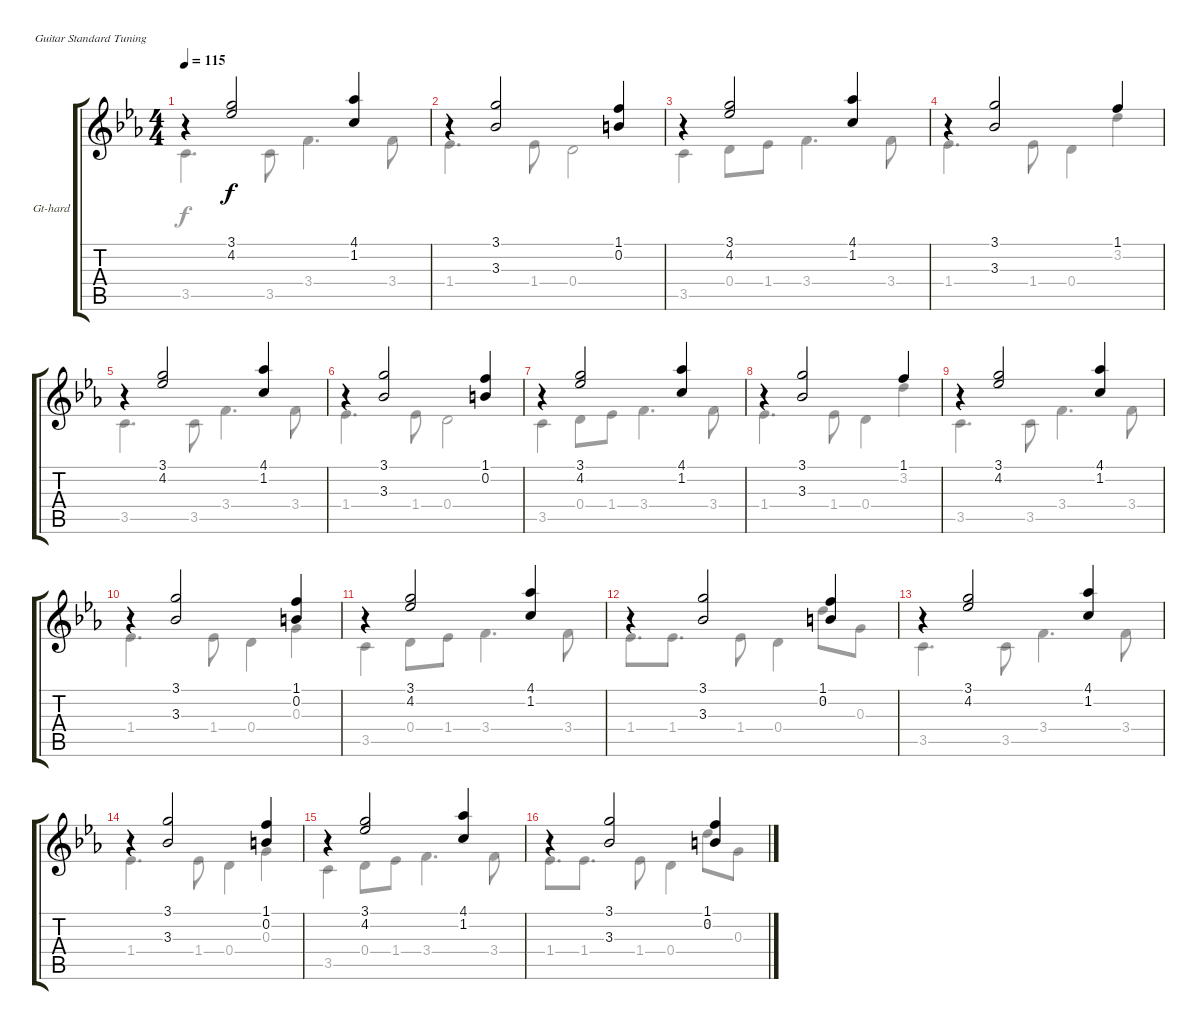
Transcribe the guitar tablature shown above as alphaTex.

\bracketExtendMode groupsimilarinstruments
\firstSystemTrackNameOrientation horizontal
\otherSystemsTrackNameOrientation horizontal
\track ("Full Guitar (acustics)" "Gt-hard") {instrument acousticguitarsteel}
\staff {score tabs}
\tuning (E4 B3 G3 D3 A2 E2)
\voice
\ts (4 4)
\tempo 115
\clef g2
\ks eb
r.4{dy f} (3.1 4.2).2 (4.1 1.2).4 |
r.4 (3.1 3.3).2 (1.1 0.2).4 |
r.4 (3.1 4.2).2 (4.1 1.2).4 |
r.4 (3.1 3.3).2 1.1.4 |
r.4 (3.1 4.2).2 (4.1 1.2).4 |
r.4 (3.1 3.3).2 (1.1 0.2).4 |
r.4 (3.1 4.2).2 (4.1 1.2).4 |
r.4 (3.1 3.3).2 1.1.4 |
r.4 (3.1 4.2).2 (4.1 1.2).4 |
r.4 (3.1 3.3).2 (1.1 0.2).4 |
r.4 (3.1 4.2).2 (4.1 1.2).4 |
r.4 (3.1 3.3).2 (1.1 0.2).4 |
r.4 (3.1 4.2).2 (4.1 1.2).4 |
r.4 (3.1 3.3).2 (1.1 0.2).4 |
r.4 (3.1 4.2).2 (4.1 1.2).4 |
r.4 (3.1 3.3).2 (1.1 0.2).4
\voice
\clef g2
\ottava regular
\simile none
\ks eb
3.5.4{d dy f} 3.5.8 3.4.4{d} 3.4.8 |
1.4.4{d} 1.4.8 0.4.2 |
3.5.4 0.4.8 1.4.8 3.4.4{d} 3.4.8 |
1.4.4{d} 1.4.8 0.4.4 3.2.4 |
3.5.4{d} 3.5.8 3.4.4{d} 3.4.8 |
1.4.4{d} 1.4.8 0.4.2 |
3.5.4 0.4.8 1.4.8 3.4.4{d} 3.4.8 |
1.4.4{d} 1.4.8 0.4.4 3.2.4 |
3.5.4{d} 3.5.8 3.4.4{d} 3.4.8 |
1.4.4{d} 1.4.8 0.4.4 0.3.4 |
3.5.4 0.4.8 1.4.8 3.4.4{d} 3.4.8 |
1.4.8{d} 1.4.8{d} 1.4.8 0.4.4 3.2.8 0.3.8 |
3.5.4{d} 3.5.8 3.4.4{d} 3.4.8 |
1.4.4{d} 1.4.8 0.4.4 0.3.4 |
3.5.4 0.4.8 1.4.8 3.4.4{d} 3.4.8 |
1.4.8{d} 1.4.8{d} 1.4.8 0.4.4 3.2.8 0.3.8
